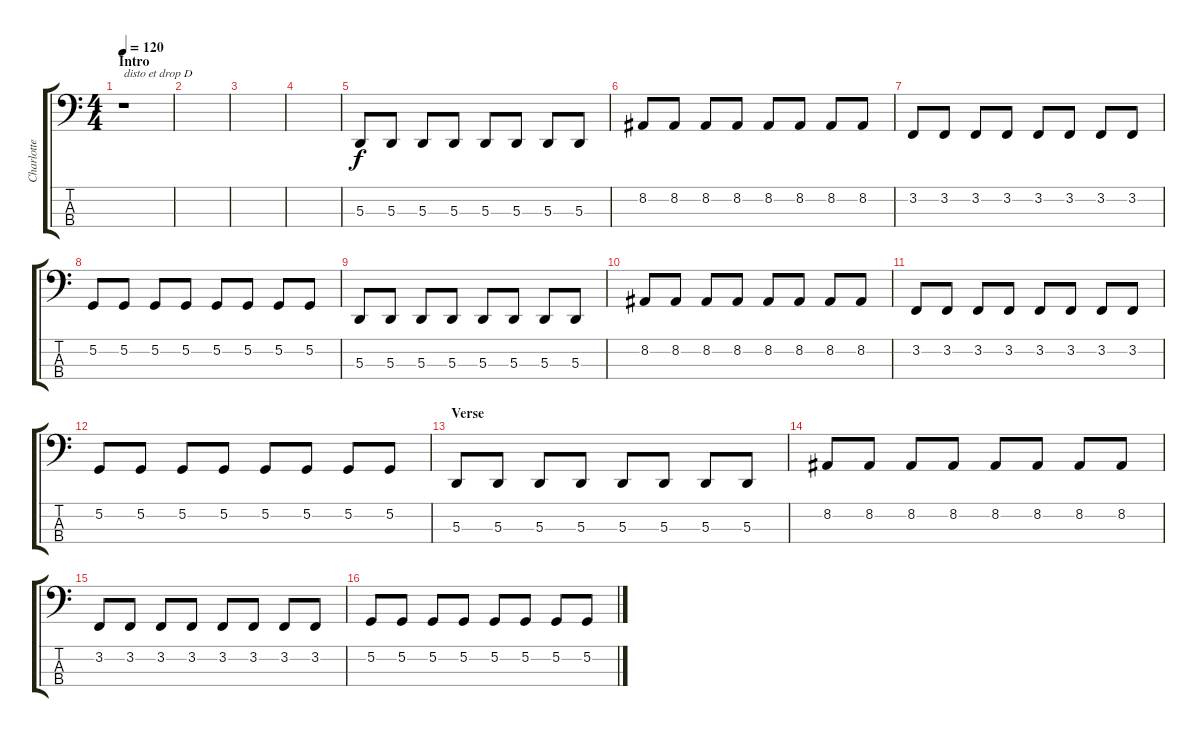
\track ("Charlotte" "Charlotte") {instrument lead8bassandlead}
\staff {score tabs}
\tuning (G2 D2 A1 D1) {hide}
\ts (4 4)
\section ("" "Intro")
\tempo 120
\clef f4
\ks c
r.1{txt "disto et drop D" dy f instrument lead8bassandlead} |
|
|
|
5.3.8 5.3.8 5.3.8 5.3.8 5.3.8 5.3.8 5.3.8 5.3.8 |
8.2.8 8.2.8 8.2.8 8.2.8 8.2.8 8.2.8 8.2.8 8.2.8 |
3.2.8 3.2.8 3.2.8 3.2.8 3.2.8 3.2.8 3.2.8 3.2.8 |
5.2.8 5.2.8 5.2.8 5.2.8 5.2.8 5.2.8 5.2.8 5.2.8 |
5.3.8 5.3.8 5.3.8 5.3.8 5.3.8 5.3.8 5.3.8 5.3.8 |
8.2.8 8.2.8 8.2.8 8.2.8 8.2.8 8.2.8 8.2.8 8.2.8 |
3.2.8 3.2.8 3.2.8 3.2.8 3.2.8 3.2.8 3.2.8 3.2.8 |
5.2.8 5.2.8 5.2.8 5.2.8 5.2.8 5.2.8 5.2.8 5.2.8 |
\section ("" "Verse")
5.3.8 5.3.8 5.3.8 5.3.8 5.3.8 5.3.8 5.3.8 5.3.8 |
8.2.8 8.2.8 8.2.8 8.2.8 8.2.8 8.2.8 8.2.8 8.2.8 |
3.2.8 3.2.8 3.2.8 3.2.8 3.2.8 3.2.8 3.2.8 3.2.8 |
5.2.8 5.2.8 5.2.8 5.2.8 5.2.8 5.2.8 5.2.8 5.2.8
